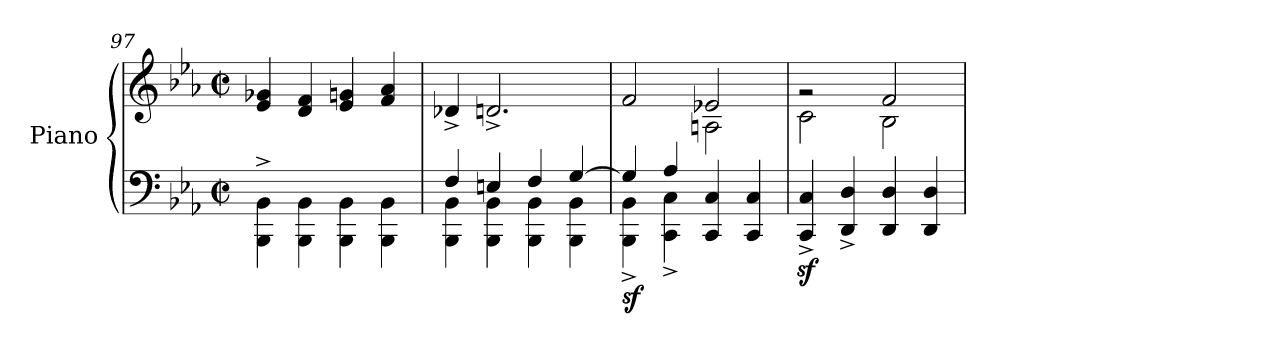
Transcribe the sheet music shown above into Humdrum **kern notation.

**kern	**kern	**dynam
*part1	*part1	*part1
*staff2	*staff1	*staff1/2
*I"Piano	*	*
*I'Pno.	*	*
*clefF4	*clefG2	*
*k[b-e-a-]	*k[b-e-a-]	*
*M2/2	*M2/2	*
*met(c|)	*met(c|)	*
=97	=97	=97
4BBB-\^ 4BB-\^	4e-/ 4g-X/	.
4BBB-\ 4BB-\	4d/ 4f/	.
4BBB-\ 4BB-\	4e-/ 4gn/	.
4BBB-\ 4BB-\	4f/ 4a-/	.
=98	=98	=98
*^	*	*
4F/	4BBB-\ 4BB-\	4d-X^/	.
4En/	4BBB-\ 4BB-\	2.dn^/	.
4F/	4BBB-\ 4BB-\	.	.
[4G/	4BBB-\ 4BB-\	.	.
=99	=99	=99	=99
*	*	*^	*
!	!	!	!	!LO:DY:b=2
4G/]	4BBB-\^ 4BB-\^	2f/	2rffyy	sf
4A-/	4CC\^ 4C\^	.	.	.
4CC/ 4C/	2ryy	2e-X/	2An\	.
4CC/ 4C/	.	.	.	.
*v	*v	*	*	*
=100	=100	=100	=100
4CC/z<^ 4C/z<^	2rg	2c\	.
4DD/^ 4D/^	.	.	.
4DD/ 4D/	2f/	2B-\	.
4DD/ 4D/	.	.	.
*	*v	*v	*
=	=	=
*-	*-	*-
